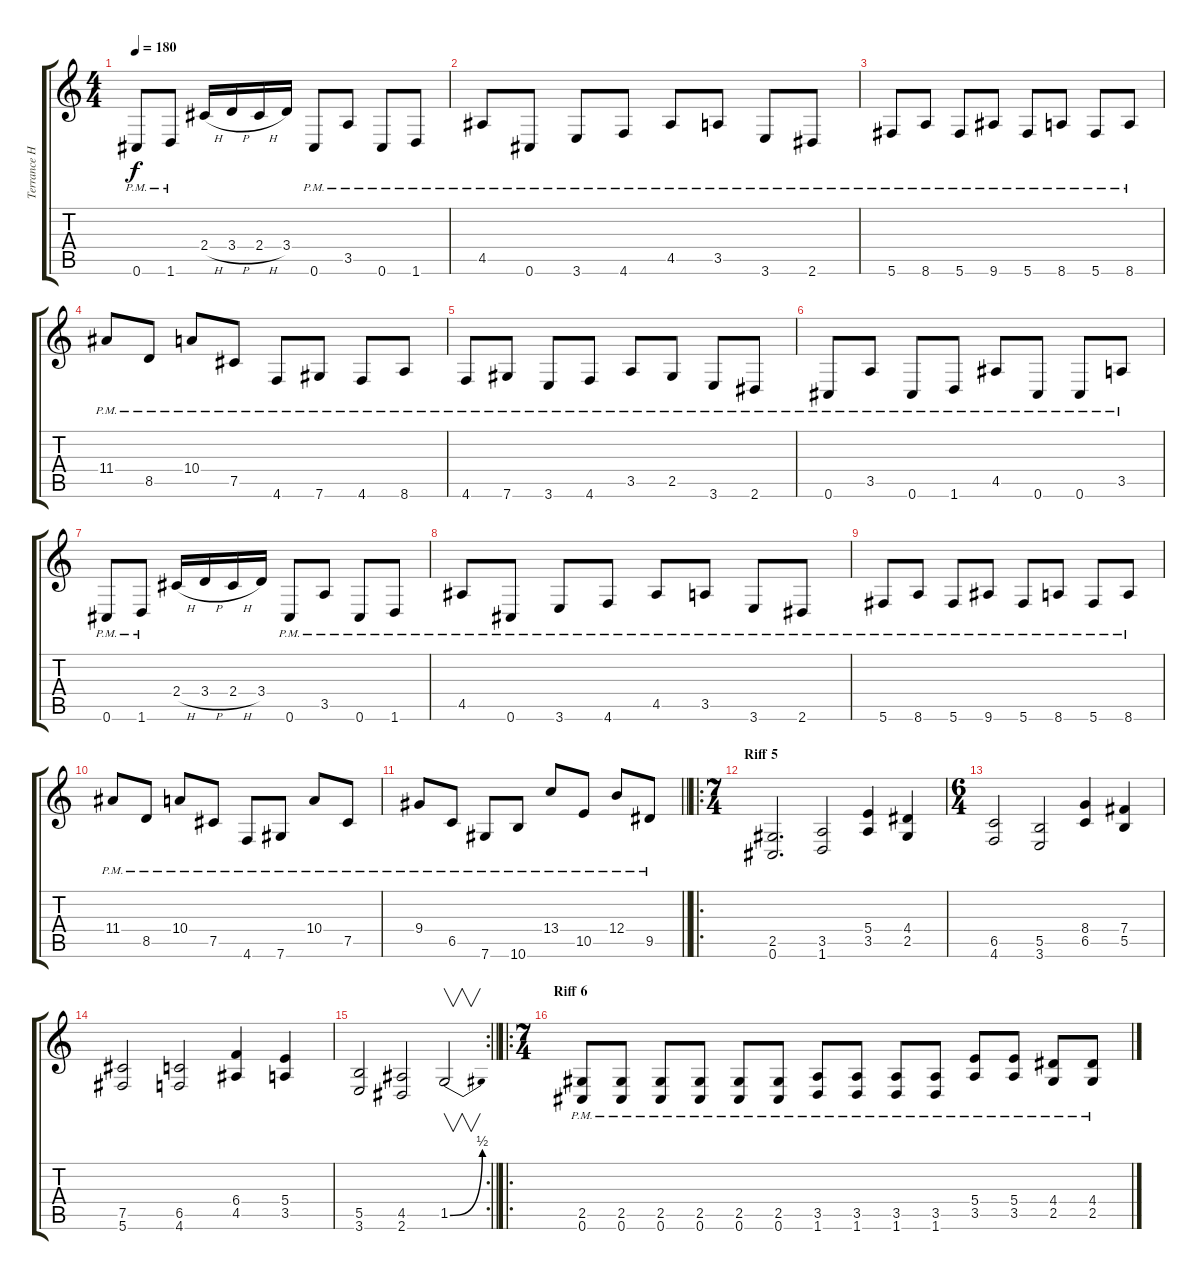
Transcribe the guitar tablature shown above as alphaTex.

\track ("Terrance Hobbs" "Terrance H") {instrument distortionguitar}
\staff {score tabs}
\tuning (Db4 Ab3 E3 B2 Gb2 Db2) {hide}
\ts (4 4)
\tempo 180
\clef g2
\ks c
0.6{pm}.8{dy f} 1.6{pm}.8 2.4{h}.16 3.4{h}.16 2.4{h}.16 3.4.16 0.6{pm}.8 3.5{pm}.8 0.6{pm}.8 1.6{pm}.8 |
4.5{pm}.8 0.6{pm}.8 3.6{pm}.8 4.6{pm}.8 4.5{pm}.8 3.5{pm}.8 3.6{pm}.8 2.6{pm}.8 |
5.6{pm}.8 8.6{pm}.8 5.6{pm}.8 9.6{pm}.8 5.6{pm}.8 8.6{pm}.8 5.6{pm}.8 8.6{pm}.8 |
11.4{pm}.8 8.5{pm}.8 10.4{pm}.8 7.5{pm}.8 4.6{pm}.8 7.6{pm}.8 4.6{pm}.8 8.6{pm}.8 |
4.6{pm}.8 7.6{pm}.8 3.6{pm}.8 4.6{pm}.8 3.5{pm}.8 2.5{pm}.8 3.6{pm}.8 2.6{pm}.8 |
0.6{pm}.8 3.5{pm}.8 0.6{pm}.8 1.6{pm}.8 4.5{pm}.8 0.6{pm}.8 0.6{pm}.8 3.5{pm}.8 |
0.6{pm}.8 1.6{pm}.8 2.4{h}.16 3.4{h}.16 2.4{h}.16 3.4.16 0.6{pm}.8 3.5{pm}.8 0.6{pm}.8 1.6{pm}.8 |
4.5{pm}.8 0.6{pm}.8 3.6{pm}.8 4.6{pm}.8 4.5{pm}.8 3.5{pm}.8 3.6{pm}.8 2.6{pm}.8 |
5.6{pm}.8 8.6{pm}.8 5.6{pm}.8 9.6{pm}.8 5.6{pm}.8 8.6{pm}.8 5.6{pm}.8 8.6{pm}.8 |
11.4{pm}.8 8.5{pm}.8 10.4{pm}.8 7.5{pm}.8 4.6{pm}.8 7.6{pm}.8 10.4{pm}.8 7.5{pm}.8 |
\barLineRight lightlight
9.4{pm}.8 6.5{pm}.8 7.6{pm}.8 10.6{pm}.8 13.4{pm}.8 10.5{pm}.8 12.4{pm}.8 9.5{pm}.8 |
\ro
\ts (7 4)
\section ("" "Riff 5")
(2.5 0.6).2{d instrument distortionguitar} (3.5 1.6).2 (5.4 3.5).4 (4.4 2.5).4 |
\ts (6 4)
(6.5 4.6).2 (5.5 3.6).2 (8.4 6.5).4 (7.4 5.5).4 |
(7.5 5.6).2 (6.5 4.6).2 (6.4 4.5).4 (5.4 3.5).4 |
\rc 2
\barLineRight lightlight
(5.5 3.6).2 (4.5 2.6).2 1.5{be (bend 0 0 60 2)}.2{v instrument guitarharmonics} |
\ro
\ts (7 4)
\section ("" "Riff 6")
(2.5{pm} 0.6{pm}).8{instrument distortionguitar} (2.5{pm} 0.6{pm}).8 (2.5{pm} 0.6{pm}).8 (2.5{pm} 0.6{pm}).8 (2.5{pm} 0.6{pm}).8 (2.5{pm} 0.6{pm}).8 (3.5{pm} 1.6{pm}).8 (3.5{pm} 1.6{pm}).8 (3.5{pm} 1.6{pm}).8 (3.5{pm} 1.6{pm}).8 (5.4{pm} 3.5{pm}).8 (5.4{pm} 3.5{pm}).8 (4.4{pm} 2.5{pm}).8 (4.4{pm} 2.5{pm}).8
